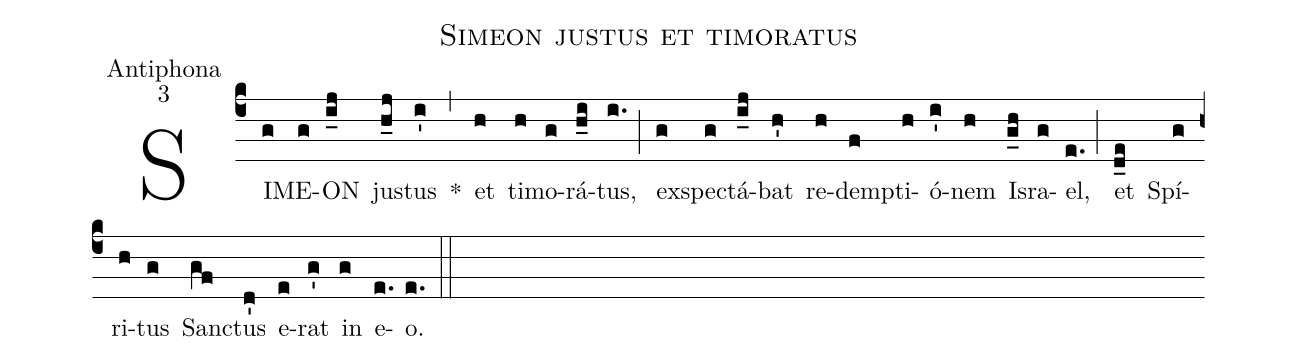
name:Simeon justus et timoratus;
office-part:Antiphona;
mode:3;
%%
(c4) SI(g)ME(g)ON(i_j) ju(h_j)stus(i') *(,) et(h) ti(h)mo(g)rá(h_i)tus,(i.) (;) ex(g)spe(g)ctá(i_j)bat(h') re(h)demp(f)ti(h)ó(i')nem(h) Is(g_h)ra(g)el,(e.) (;) et(d_e) Spí(g)ri(h)tus(g) San(gf)ctus(d') e(e)rat(g') in(g) e(e.)o.(e.) (::)
